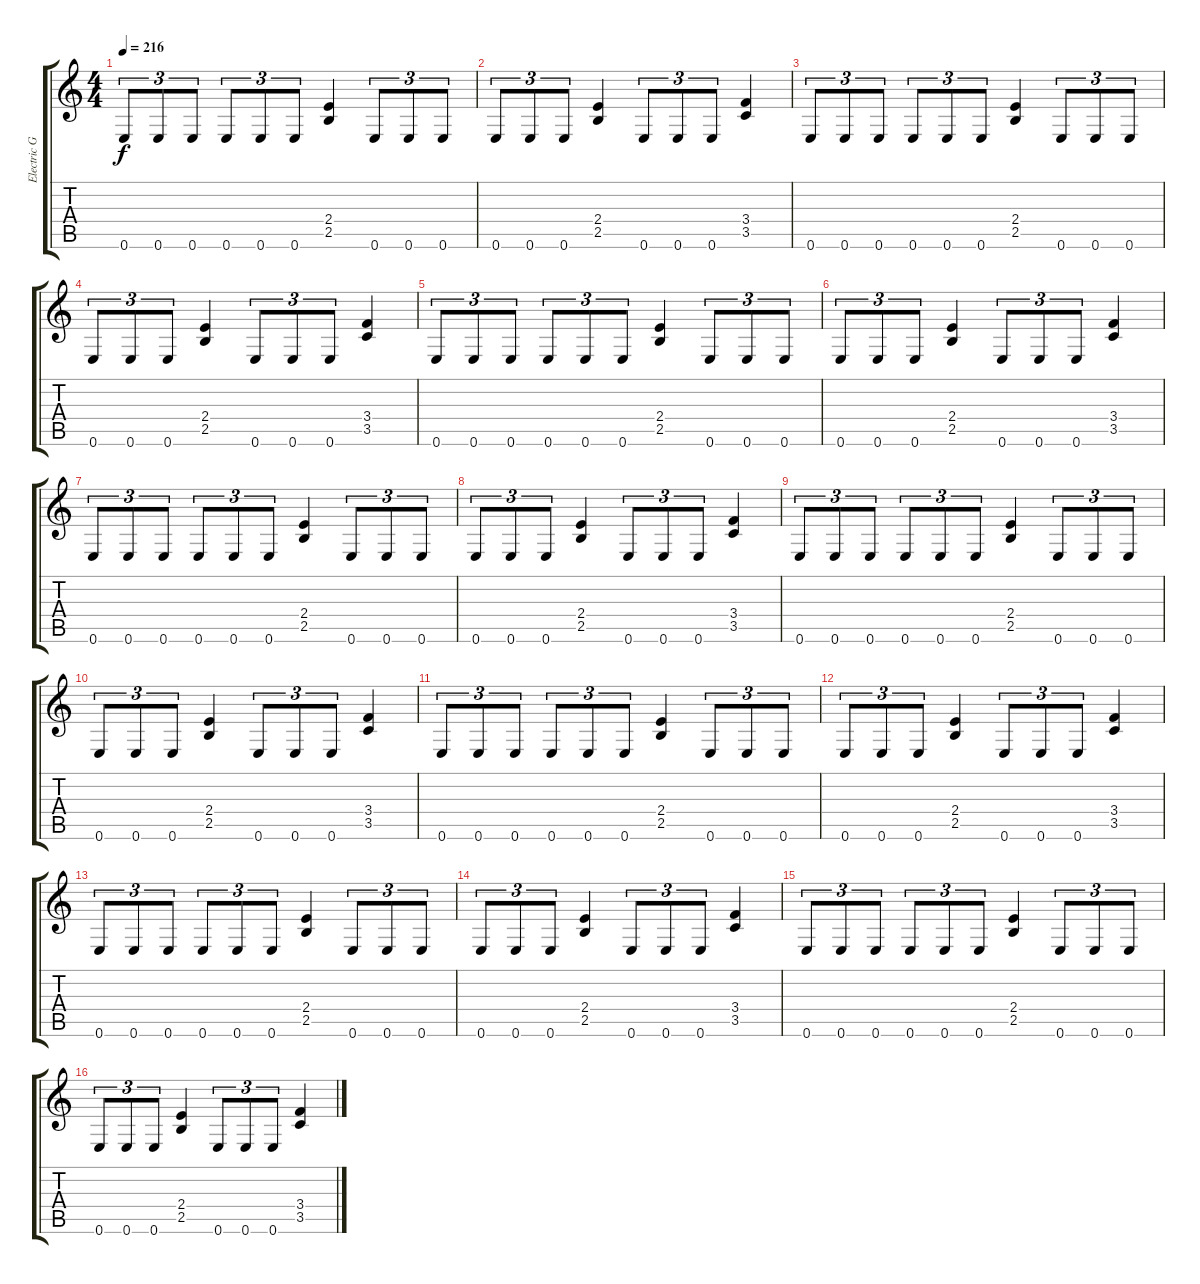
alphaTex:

\track ("Electric Guitar (Riff A)" "Electric G") {instrument electricguitarclean}
\staff {score tabs}
\tuning (E4 B3 G3 D3 A2 E2) {hide}
\ts (4 4)
\tempo 216
\clef g2
\ks c
0.6.8{tu (3 2) dy f} 0.6.8{tu (3 2)} 0.6.8{tu (3 2)} 0.6.8{tu (3 2)} 0.6.8{tu (3 2)} 0.6.8{tu (3 2)} (2.4 2.5).4 0.6.8{tu (3 2)} 0.6.8{tu (3 2)} 0.6.8{tu (3 2)} |
0.6.8{tu (3 2)} 0.6.8{tu (3 2)} 0.6.8{tu (3 2)} (2.4 2.5).4 0.6.8{tu (3 2)} 0.6.8{tu (3 2)} 0.6.8{tu (3 2)} (3.4 3.5).4 |
0.6.8{tu (3 2)} 0.6.8{tu (3 2)} 0.6.8{tu (3 2)} 0.6.8{tu (3 2)} 0.6.8{tu (3 2)} 0.6.8{tu (3 2)} (2.4 2.5).4 0.6.8{tu (3 2)} 0.6.8{tu (3 2)} 0.6.8{tu (3 2)} |
0.6.8{tu (3 2)} 0.6.8{tu (3 2)} 0.6.8{tu (3 2)} (2.4 2.5).4 0.6.8{tu (3 2)} 0.6.8{tu (3 2)} 0.6.8{tu (3 2)} (3.4 3.5).4 |
0.6.8{tu (3 2)} 0.6.8{tu (3 2)} 0.6.8{tu (3 2)} 0.6.8{tu (3 2)} 0.6.8{tu (3 2)} 0.6.8{tu (3 2)} (2.4 2.5).4 0.6.8{tu (3 2)} 0.6.8{tu (3 2)} 0.6.8{tu (3 2)} |
0.6.8{tu (3 2)} 0.6.8{tu (3 2)} 0.6.8{tu (3 2)} (2.4 2.5).4 0.6.8{tu (3 2)} 0.6.8{tu (3 2)} 0.6.8{tu (3 2)} (3.4 3.5).4 |
0.6.8{tu (3 2)} 0.6.8{tu (3 2)} 0.6.8{tu (3 2)} 0.6.8{tu (3 2)} 0.6.8{tu (3 2)} 0.6.8{tu (3 2)} (2.4 2.5).4 0.6.8{tu (3 2)} 0.6.8{tu (3 2)} 0.6.8{tu (3 2)} |
0.6.8{tu (3 2)} 0.6.8{tu (3 2)} 0.6.8{tu (3 2)} (2.4 2.5).4 0.6.8{tu (3 2)} 0.6.8{tu (3 2)} 0.6.8{tu (3 2)} (3.4 3.5).4 |
0.6.8{tu (3 2)} 0.6.8{tu (3 2)} 0.6.8{tu (3 2)} 0.6.8{tu (3 2)} 0.6.8{tu (3 2)} 0.6.8{tu (3 2)} (2.4 2.5).4 0.6.8{tu (3 2)} 0.6.8{tu (3 2)} 0.6.8{tu (3 2)} |
0.6.8{tu (3 2)} 0.6.8{tu (3 2)} 0.6.8{tu (3 2)} (2.4 2.5).4 0.6.8{tu (3 2)} 0.6.8{tu (3 2)} 0.6.8{tu (3 2)} (3.4 3.5).4 |
0.6.8{tu (3 2)} 0.6.8{tu (3 2)} 0.6.8{tu (3 2)} 0.6.8{tu (3 2)} 0.6.8{tu (3 2)} 0.6.8{tu (3 2)} (2.4 2.5).4 0.6.8{tu (3 2)} 0.6.8{tu (3 2)} 0.6.8{tu (3 2)} |
0.6.8{tu (3 2)} 0.6.8{tu (3 2)} 0.6.8{tu (3 2)} (2.4 2.5).4 0.6.8{tu (3 2)} 0.6.8{tu (3 2)} 0.6.8{tu (3 2)} (3.4 3.5).4 |
0.6.8{tu (3 2)} 0.6.8{tu (3 2)} 0.6.8{tu (3 2)} 0.6.8{tu (3 2)} 0.6.8{tu (3 2)} 0.6.8{tu (3 2)} (2.4 2.5).4 0.6.8{tu (3 2)} 0.6.8{tu (3 2)} 0.6.8{tu (3 2)} |
0.6.8{tu (3 2)} 0.6.8{tu (3 2)} 0.6.8{tu (3 2)} (2.4 2.5).4 0.6.8{tu (3 2)} 0.6.8{tu (3 2)} 0.6.8{tu (3 2)} (3.4 3.5).4 |
0.6.8{tu (3 2)} 0.6.8{tu (3 2)} 0.6.8{tu (3 2)} 0.6.8{tu (3 2)} 0.6.8{tu (3 2)} 0.6.8{tu (3 2)} (2.4 2.5).4 0.6.8{tu (3 2)} 0.6.8{tu (3 2)} 0.6.8{tu (3 2)} |
0.6.8{tu (3 2)} 0.6.8{tu (3 2)} 0.6.8{tu (3 2)} (2.4 2.5).4 0.6.8{tu (3 2)} 0.6.8{tu (3 2)} 0.6.8{tu (3 2)} (3.4 3.5).4
